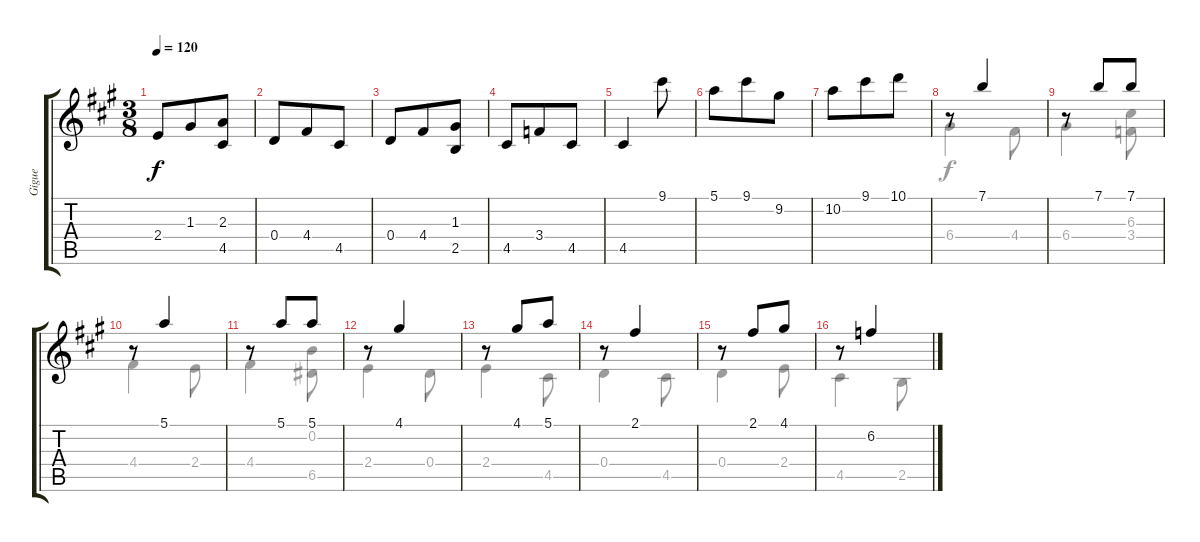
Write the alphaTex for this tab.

\track ("Gigue" "Gigue") {instrument acousticguitarnylon}
\staff {score tabs}
\tuning (E4 B3 G3 D3 A2 E2) {hide}
\voice
\ts (3 8)
\tempo 120
\clef g2
\ks a
2.4.8{dy f} 1.3.8 (2.3 4.5).8 |
0.4.8 4.4.8 4.5.8 |
0.4.8 4.4.8 (1.3 2.5).8 |
4.5.8 3.4.8 4.5.8 |
4.5.4 9.1.8 |
5.1.8 9.1.8 9.2.8 |
10.2.8 9.1.8 10.1.8 |
r.8 7.1.4 |
r.8 7.1.8 7.1.8 |
r.8 5.1.4 |
r.8 5.1.8 5.1.8 |
r.8 4.1.4 |
r.8 4.1.8 5.1.8 |
r.8 2.1.4 |
r.8 2.1.8 4.1.8 |
r.8 6.2.4
\voice
\clef g2
\ottava regular
\simile none
\ks a
|
|
|
|
|
|
|
6.4.4 4.4.8 |
6.4.4 (6.3 3.4).8 |
4.4.4 2.4.8 |
4.4.4 (0.2 6.5).8 |
2.4.4 0.4.8 |
2.4.4 4.5.8 |
0.4.4 4.5.8 |
0.4.4 2.4.8 |
4.5.4 2.5.8
